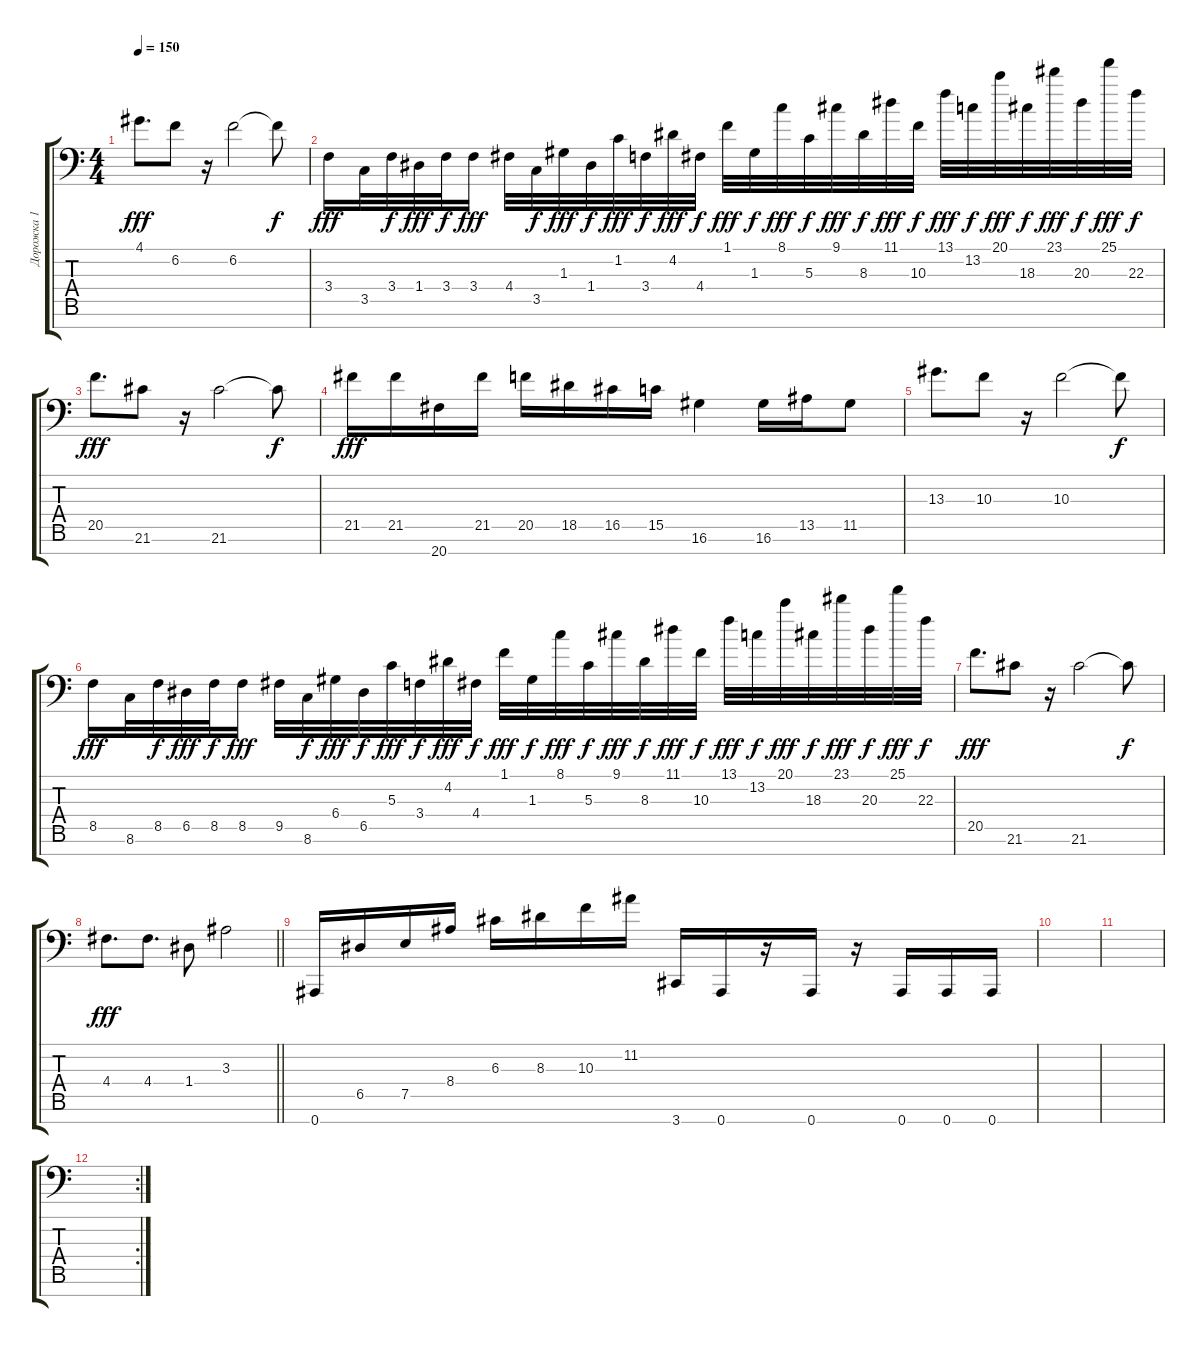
\track ("Дорожка 1" "Дорожка 1") {instrument lead1square}
\staff {score tabs}
\tuning (E4 B3 G3 D3 A2 E2 Bb1) {hide}
\ts (4 4)
\tempo 150
\clef f4
\ks c
4.1.8{d dy fff} 6.2.8 r.16 6.2.2 6.2{t}.8{dy f} |
3.4.16{dy fff} 3.5.32 3.4.32{dy f} 1.4.32{dy fff} 3.4.32{dy f} 3.4.16{dy fff} 4.4.32 3.5.32{dy f} 1.3.32{dy fff} 1.4.32{dy f} 1.2.32{dy fff} 3.4.32{dy f} 4.2.32{dy fff} 4.4.32{dy f} 1.1.32{dy fff} 1.3.32{dy f} 8.1.32{dy fff} 5.3.32{dy f} 9.1.32{dy fff} 8.3.32{dy f} 11.1.32{dy fff} 10.3.32{dy f} 13.1.32{dy fff} 13.2.32{dy f} 20.1.32{dy fff} 18.3.32{dy f} 23.1.32{dy fff} 20.3.32{dy f} 25.1.32{dy fff} 22.3.32{dy f} |
20.5.8{d dy fff} 21.6.8 r.16 21.6.2 21.6{t}.8{dy f} |
21.5.16{dy fff} 21.5.16 20.7.16 21.5.16 20.5.16 18.5.16 16.5.16 15.5.16 16.6.4 16.6.16 13.5.16 11.5.8 |
13.3.8{d} 10.3.8 r.16 10.3.2 10.3{t}.8{dy f} |
8.5.16{dy fff} 8.6.32 8.5.32{dy f} 6.5.32{dy fff} 8.5.32{dy f} 8.5.16{dy fff} 9.5.32 8.6.32{dy f} 6.4.32{dy fff} 6.5.32{dy f} 5.3.32{dy fff} 3.4.32{dy f} 4.2.32{dy fff} 4.4.32{dy f} 1.1.32{dy fff} 1.3.32{dy f} 8.1.32{dy fff} 5.3.32{dy f} 9.1.32{dy fff} 8.3.32{dy f} 11.1.32{dy fff} 10.3.32{dy f} 13.1.32{dy fff} 13.2.32{dy f} 20.1.32{dy fff} 18.3.32{dy f} 23.1.32{dy fff} 20.3.32{dy f} 25.1.32{dy fff} 22.3.32{dy f} |
20.5.8{d dy fff} 21.6.8 r.16 21.6.2 21.6{t}.8{dy f} |
\barLineRight lightlight
4.4.8{d dy fff} 4.4.8{d} 1.4.8 3.3.2 |
0.7.16 6.5.16 7.5.16 8.4.16 6.3.16 8.3.16 10.3.16 11.2.16 3.7.16 0.7.16 r.16 0.7.16 r.16 0.7.16 0.7.16 0.7.16 |
|
|
\rc 2
